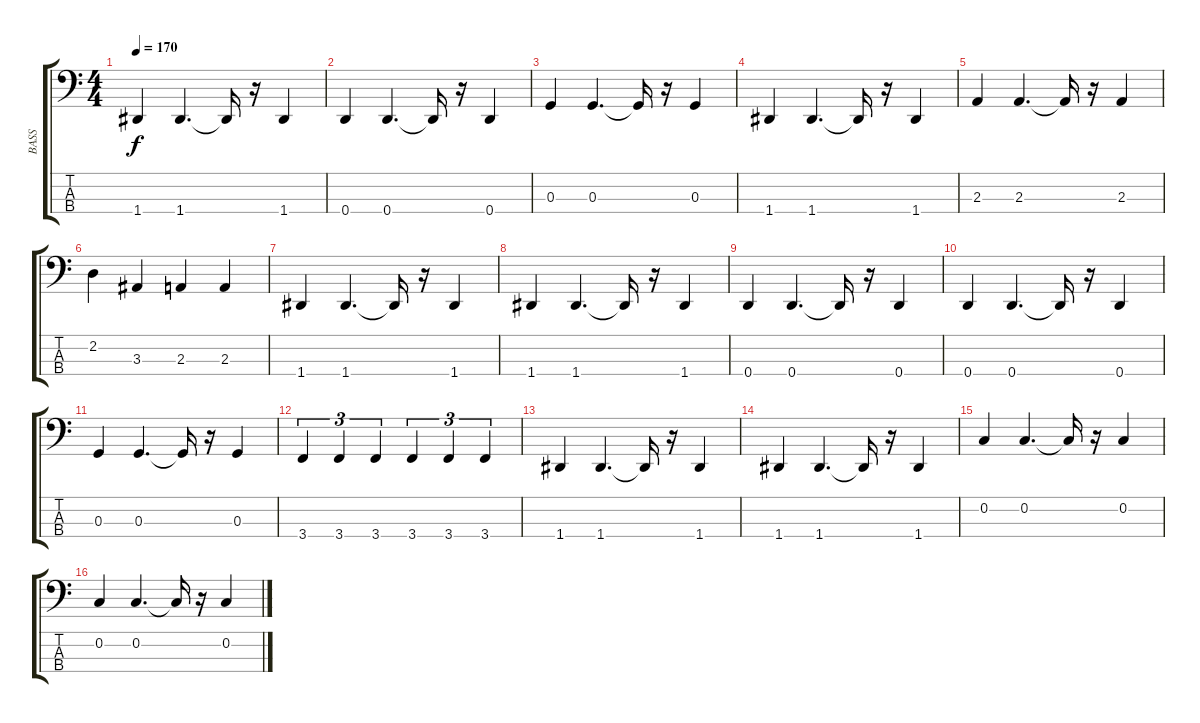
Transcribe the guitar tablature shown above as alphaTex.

\track ("BASS" "BASS") {instrument electricbasspick}
\staff {score tabs}
\tuning (F2 C2 G1 D1) {hide}
\ts (4 4)
\tempo 170
\clef f4
\ks c
1.4.4{dy f} 1.4.4{d} 1.4{t}.16 r.16 1.4.4 |
0.4.4 0.4.4{d} 0.4{t}.16 r.16 0.4.4 |
0.3.4 0.3.4{d} 0.3{t}.16 r.16 0.3.4 |
1.4.4 1.4.4{d} 1.4{t}.16 r.16 1.4.4 |
2.3.4 2.3.4{d} 2.3{t}.16 r.16 2.3.4 |
2.2.4 3.3.4 2.3.4 2.3.4 |
1.4.4 1.4.4{d} 1.4{t}.16 r.16 1.4.4 |
1.4.4 1.4.4{d} 1.4{t}.16 r.16 1.4.4 |
0.4.4 0.4.4{d} 0.4{t}.16 r.16 0.4.4 |
0.4.4 0.4.4{d} 0.4{t}.16 r.16 0.4.4 |
0.3.4 0.3.4{d} 0.3{t}.16 r.16 0.3.4 |
3.4.4{tu (3 2)} 3.4.4{tu (3 2)} 3.4.4{tu (3 2)} 3.4.4{tu (3 2)} 3.4.4{tu (3 2)} 3.4.4{tu (3 2)} |
1.4.4 1.4.4{d} 1.4{t}.16 r.16 1.4.4 |
1.4.4 1.4.4{d} 1.4{t}.16 r.16 1.4.4 |
0.2.4 0.2.4{d} 0.2{t}.16 r.16 0.2.4 |
0.2.4 0.2.4{d} 0.2{t}.16 r.16 0.2.4
